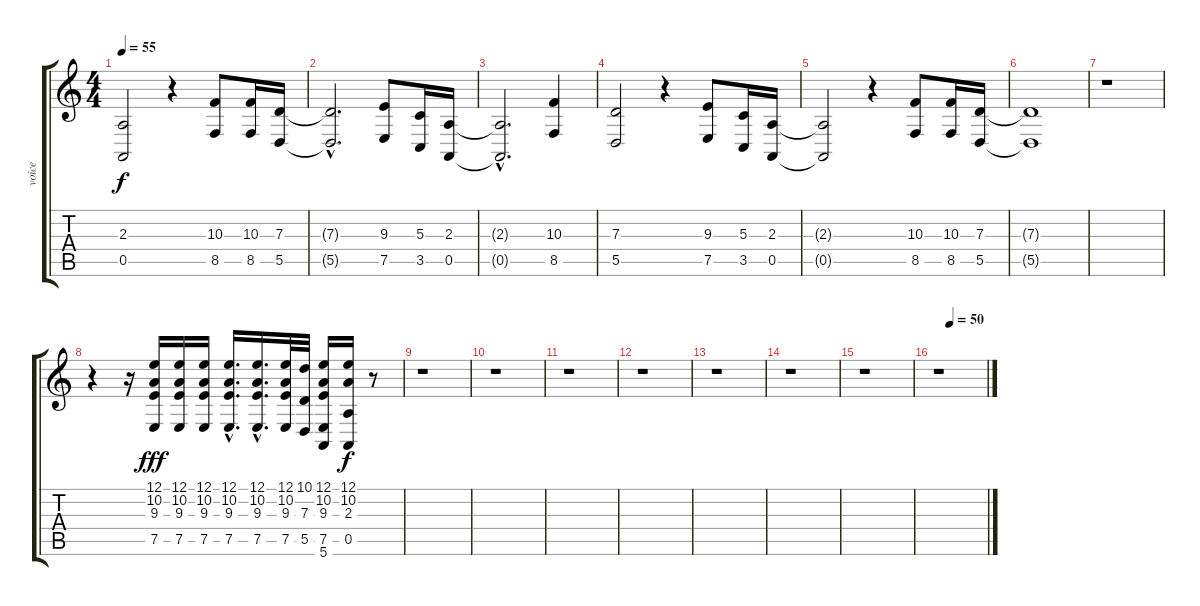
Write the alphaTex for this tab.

\track ("voice" "voice") {instrument fx5brightness}
\staff {score tabs}
\tuning (E4 B3 G3 D3 A2 E2) {hide}
\ts (4 4)
\tempo 55
\clef g2
\ks c
(2.3{t} 0.5{t}).2{dy f} r.4 (10.3 8.5).8 (10.3 8.5).16 (7.3 5.5).16 |
(7.3{hac t} 5.5{hac t}).2{d} (9.3 7.5).8 (5.3 3.5).16 (2.3 0.5).16 |
(2.3{hac t} 0.5{hac t}).2{d} (10.3 8.5).4 |
(7.3 5.5).2 r.4 (9.3 7.5).8 (5.3 3.5).16 (2.3 0.5).16 |
(2.3{t} 0.5{t}).2 r.4 (10.3 8.5).8 (10.3 8.5).16 (7.3 5.5).16 |
(7.3{t} 5.5{t}).1 |
r.1 |
r.4 r.16 (12.1 10.2 9.3 7.5).16{dy fff} (12.1 10.2 9.3 7.5).16 (12.1 10.2 9.3 7.5).16 (12.1{hac} 10.2{hac} 9.3{hac} 7.5{hac}).16{d} (12.1{hac} 10.2{hac} 9.3{hac} 7.5{hac}).16{d} (12.1 10.2 9.3 7.5).32 (10.1 7.3 5.5).32 (12.1 10.2 9.3 7.5 5.6).16 (12.1 10.2 2.3 0.5).16{dy f} r.8 |
r.1 |
r.1 |
r.1 |
r.1 |
r.1 |
r.1 |
r.1 |
\tempo (50 0.25)
r.1
